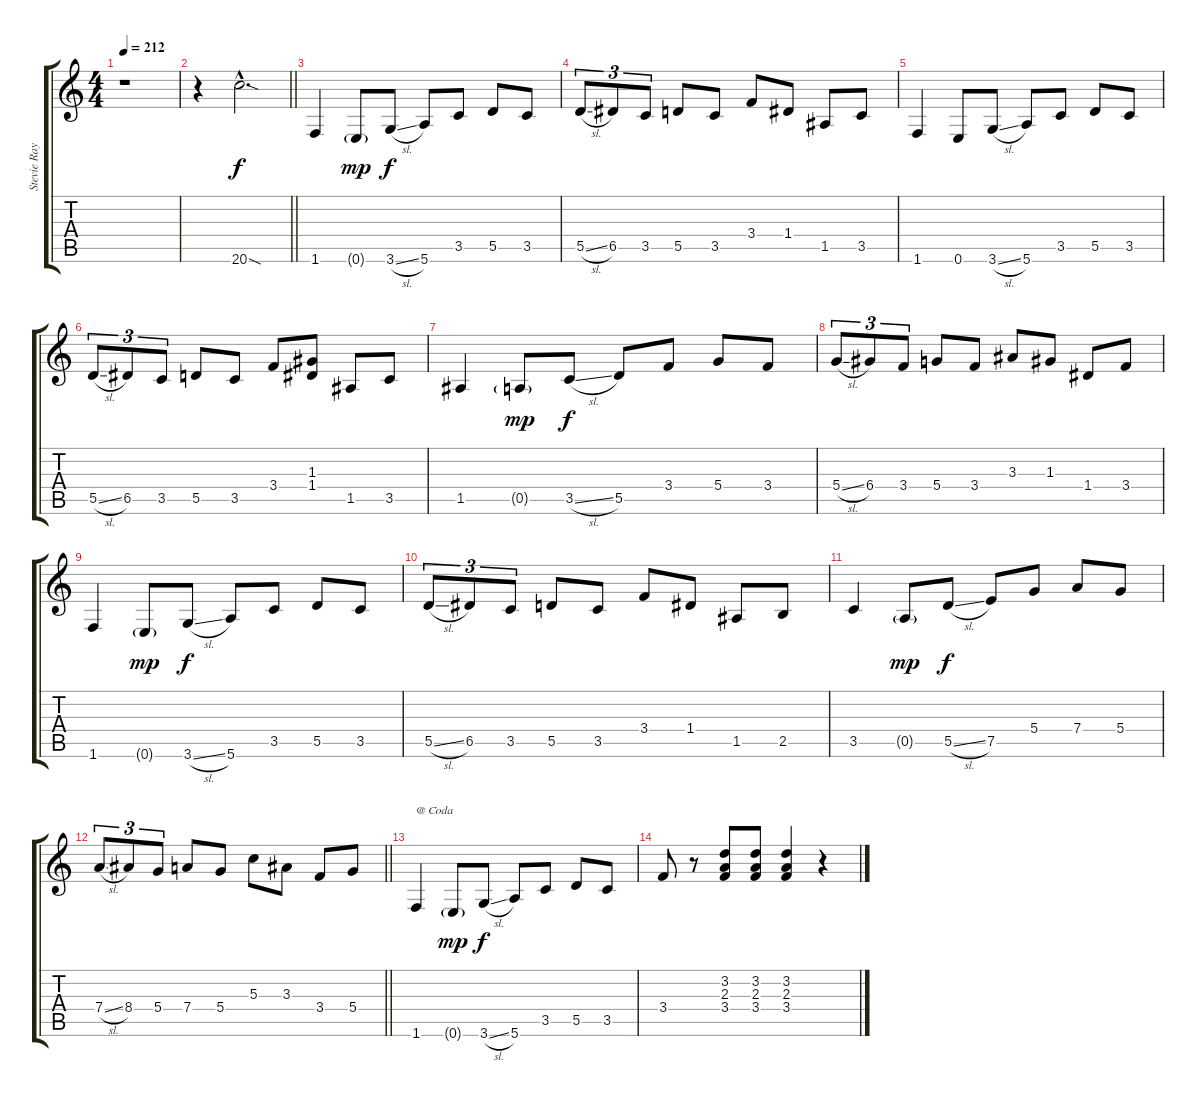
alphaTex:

\track ("Stevie Ray Vaughan" "Stevie Ray") {instrument distortionguitar}
\staff {score tabs}
\tuning (E4 B3 G3 D3 A2 E2) {hide}
\ts (4 4)
\tempo 212
\clef g2
\ks c
r.1{dy f} |
\barLineRight lightlight
r.4 20.6{sod hac}.2{d} |
1.6.4 0.6{g}.8{dy mp} 3.6{sl}.8{dy f} 5.6.8 3.5.8 5.5.8 3.5.8 |
5.5{sl}.8{tu (3 2)} 6.5.8{tu (3 2)} 3.5.8{tu (3 2)} 5.5.8 3.5.8 3.4.8 1.4.8 1.5.8 3.5.8 |
1.6.4 0.6.8 3.6{sl}.8 5.6.8 3.5.8 5.5.8 3.5.8 |
5.5{sl}.8{tu (3 2)} 6.5.8{tu (3 2)} 3.5.8{tu (3 2)} 5.5.8 3.5.8 3.4.8 (1.3 1.4).8 1.5.8 3.5.8 |
1.5.4 0.5{g}.8{dy mp} 3.5{sl}.8{dy f} 5.5.8 3.4.8 5.4.8 3.4.8 |
5.4{sl}.8{tu (3 2)} 6.4.8{tu (3 2)} 3.4.8{tu (3 2)} 5.4.8 3.4.8 3.3.8 1.3.8 1.4.8 3.4.8 |
1.6.4 0.6{g}.8{dy mp} 3.6{sl}.8{dy f} 5.6.8 3.5.8 5.5.8 3.5.8 |
5.5{sl}.8{tu (3 2)} 6.5.8{tu (3 2)} 3.5.8{tu (3 2)} 5.5.8 3.5.8 3.4.8 1.4.8 1.5.8 2.5.8 |
3.5.4 0.5{g}.8{dy mp} 5.5{sl}.8{dy f} 7.5.8 5.4.8 7.4.8 5.4.8 |
\barLineRight lightlight
7.4{sl}.8{tu (3 2)} 8.4.8{tu (3 2)} 5.4.8{tu (3 2)} 7.4.8 5.4.8 5.3.8 3.3.8 3.4.8 5.4.8 |
1.6.4{txt "@ Coda"} 0.6{g}.8{dy mp} 3.6{sl}.8{dy f} 5.6.8 3.5.8 5.5.8 3.5.8 |
3.4.8 r.8 (3.2 2.3 3.4).8 (3.2 2.3 3.4).8 (3.2 2.3 3.4).4 r.4
